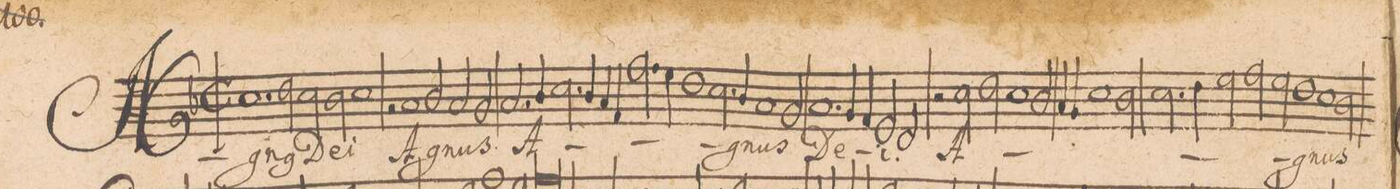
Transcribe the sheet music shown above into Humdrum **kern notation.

**kern	**text
*I"CANTVS.	*
*clefG2	*
*k[b-]	*
*met(c|)	*
*M2/1	*
1.cc\	A-
2dd\	-gn(us)
=36-	=36-
2cc\	De-
2b-\	.
1cc\	-i
=37-	=37-
2r	.
1a/	A-
2b-/	.
=38-	=38-
2a/	-gnus
2g/	.
2.a/	A-
4b-/	.
=39-	=39-
2.cc\	.
4b-/	.
4a/	.
4f/	.
2.ff\	.
=40-	=40-
4ee\	.
1dd\	.
2.cc\	.
=41-	=41-
4b-/	.
1a/	.
2g/	-gnus
=42-	=42-
1.a/	De-
4g/	.
4f/	.
=43-	=43-
2e/	.
2d/	-i.
2r	.
2cc\	A-
=44-	=44-
2dd\	.
1cc\	.
2b-/	.
=45-	=45-
4a/	.
4g/	.
1cc\	.
2b-\	.
=46-	=46-
2.cc\	.
4dd\	.
2ee\	.
2ff\	.
=47-	=47-
2ee\	.
1dd\	.
1cc\	.
=48-	=48-
2b-\	gnus
*-	*-
